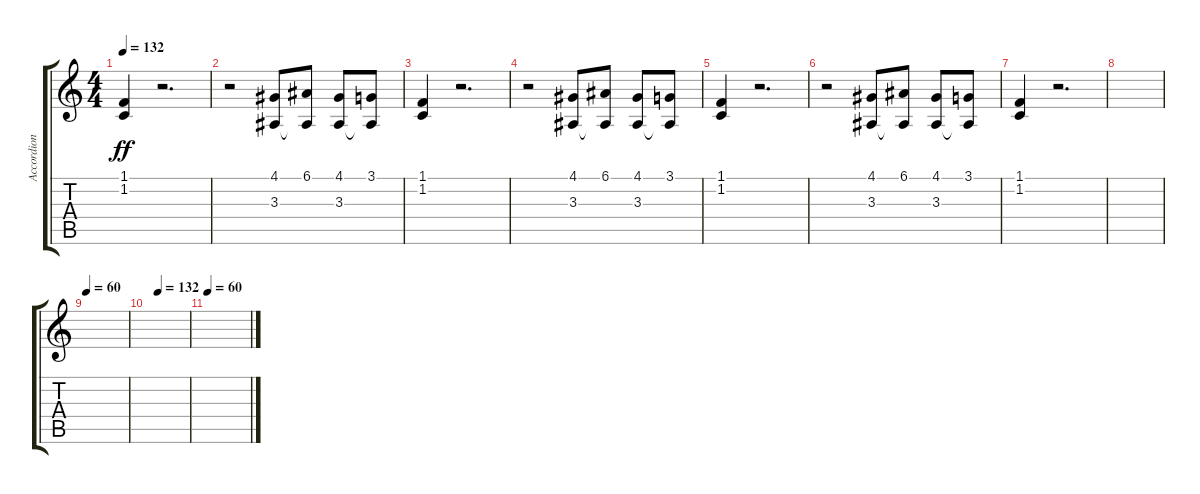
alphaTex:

\track ("Accordion" "Accordion") {instrument accordion}
\staff {score tabs}
\tuning (E4 B3 G3 D3 A2 E2) {hide}
\ts (4 4)
\tempo 132
\clef g2
\ks c
(1.1 1.2).4{dy ff} r.2{d} |
r.2 (4.1 3.3).8 (6.1 3.3{t}).8 (4.1 3.3).8 (3.1 3.3{t}).8 |
(1.1 1.2).4 r.2{d} |
r.2 (4.1 3.3).8 (6.1 3.3{t}).8 (4.1 3.3).8 (3.1 3.3{t}).8 |
(1.1 1.2).4 r.2{d} |
r.2 (4.1 3.3).8 (6.1 3.3{t}).8 (4.1 3.3).8 (3.1 3.3{t}).8 |
(1.1 1.2).4 r.2{d} |
|
\tempo 60
|
\tempo (132 0.25)
|
\tempo 60
